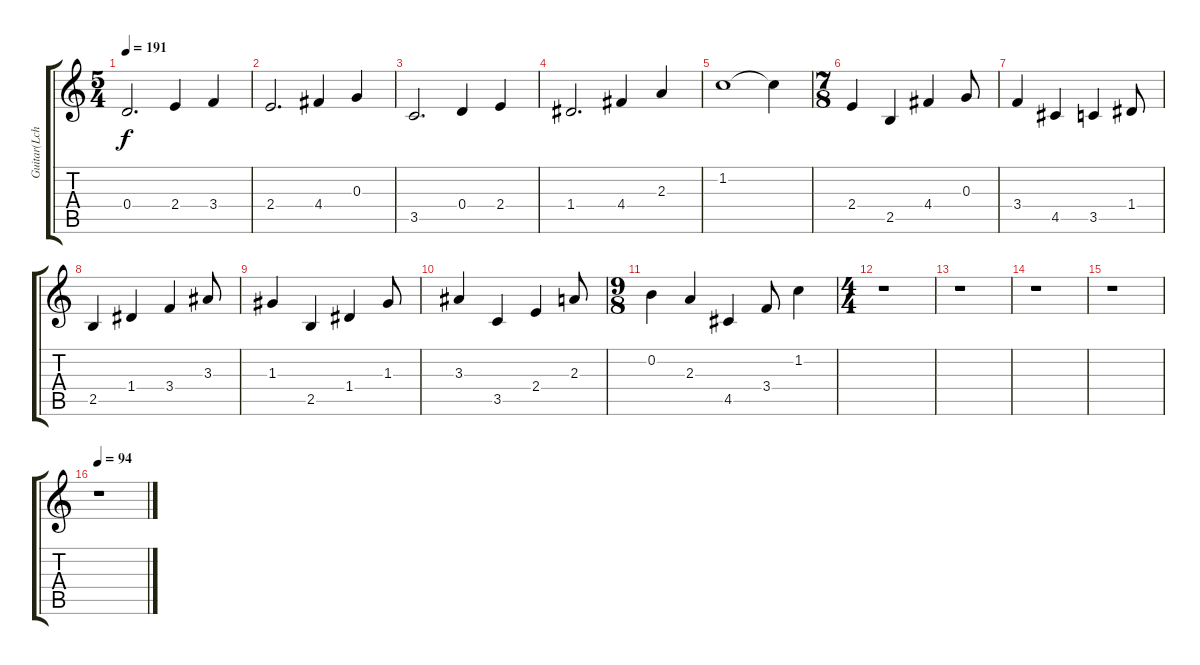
\track ("Guitar(Lch.)" "Guitar(Lch") {instrument distortionguitar}
\staff {score tabs}
\tuning (E4 B3 G3 D3 A2 E2) {hide}
\ts (5 4)
\tempo 191
\clef g2
\ks c
0.4.2{d dy f} 2.4.4 3.4.4 |
2.4.2{d} 4.4.4 0.3.4 |
3.5.2{d} 0.4.4 2.4.4 |
1.4.2{d} 4.4.4 2.3.4 |
1.2.1 1.2{t}.4 |
\ts (7 8)
2.4.4 2.5.4 4.4.4 0.3.8 |
3.4.4 4.5.4 3.5.4 1.4.8 |
2.5.4 1.4.4 3.4.4 3.3.8 |
1.3.4 2.5.4 1.4.4 1.3.8 |
3.3.4 3.5.4 2.4.4 2.3.8 |
\ts (9 8)
0.2.4 2.3.4 4.5.4 3.4.8 1.2.4 |
\ts (4 4)
r.1 |
r.1 |
r.1 |
r.1 |
\tempo 94
r.1
